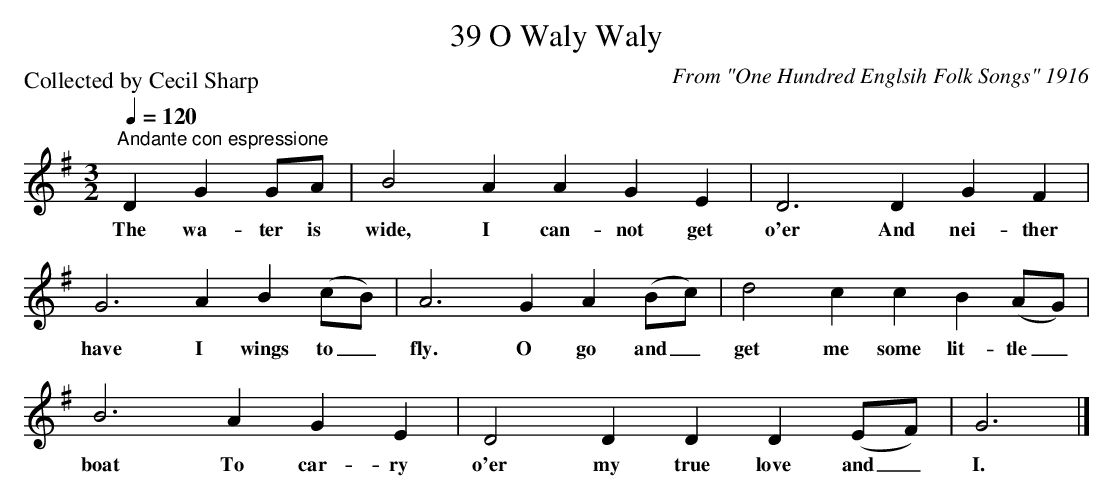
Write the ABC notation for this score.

X:1
T:39 O Waly Waly
C:From "One Hundred Englsih Folk Songs" 1916
P:Collected by Cecil Sharp
Q:1/4=120
L:1/4
M:3/2
K:G
"^Andante con espressione" D G G/A/ | B2 A A G E | D3 D G F |$ G3 A B (c/B/) | A3 G A (B/c/) |
w: The wa- ter is|wide, I can- not get|o'er And nei- ther|have I wings to _|fly. O go and _|
d2 c c B (A/G/) |$ B3 A G E | D2 D D D (E/F/) | G3 |]
w: get me some lit- tle _|boat To car- ry|o'er my true love and _|I.|
